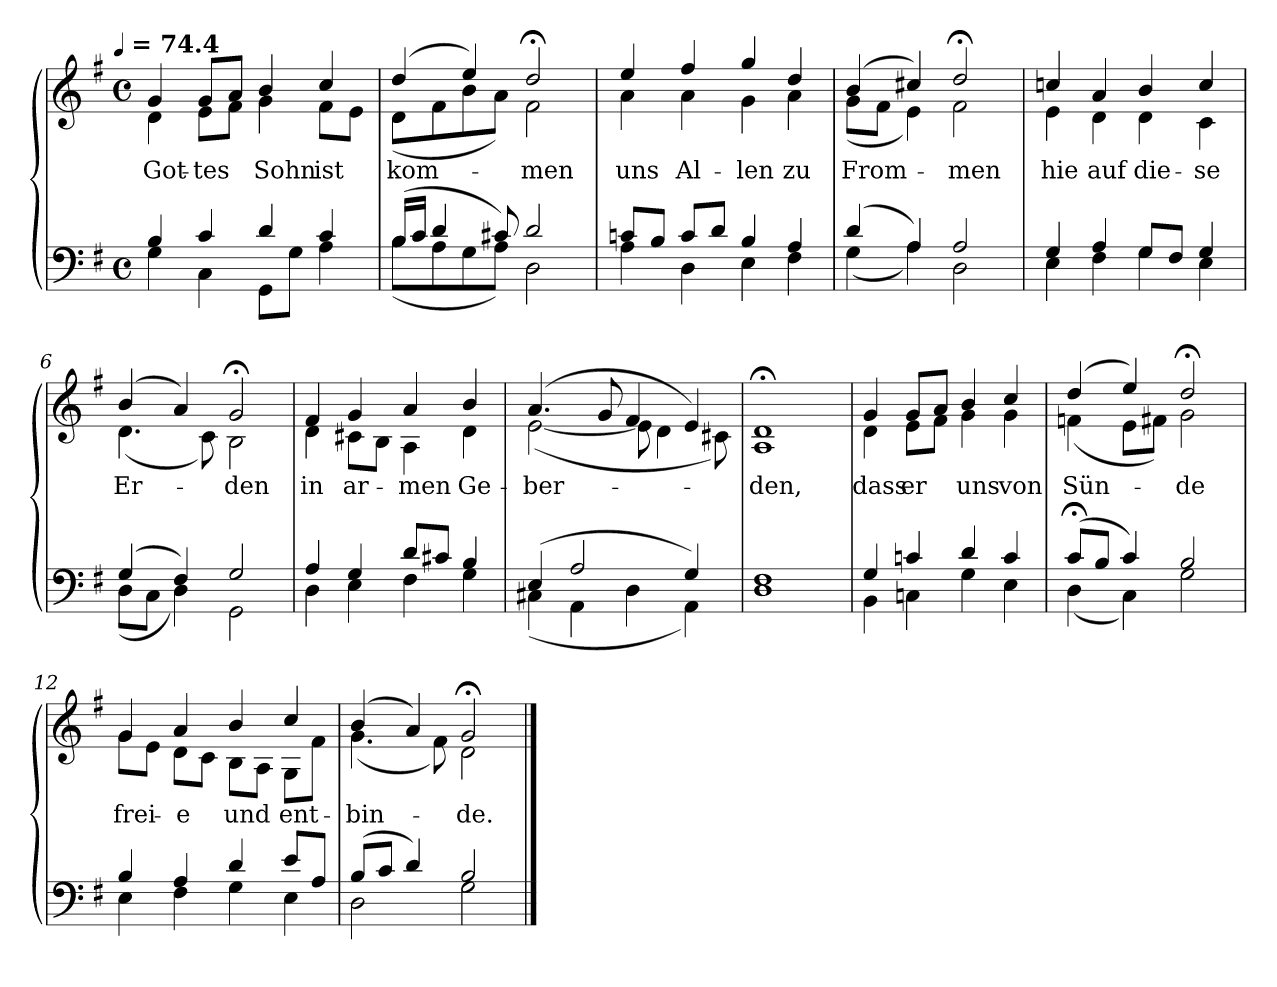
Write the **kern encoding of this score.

**kern	**kern	**text	**dynam
*part1	*part1	*part1	*part1
*staff2	*staff1	*staff1	*staff1/2
*clefF4	*clefG2	*	*
*k[f#]	*k[f#]	*	*
!!LO:TX:omd:t=[quarter] = 74.4
*M4/4	*M4/4	*	*
*met(c)	*met(c)	*	*
*MM74	*MM74	*	*
=1	=1	=1	=1
*^	*^	*	*
4B	4G	4g	4d	Got-	.
4c	4C	8gL	8eL	-tes	.
.	.	8aJ	8f#J	.	.
4d	8GGL	4b	4g	Sohn	.
.	8GJ	.	.	.	.
4c	4A	4cc	8f#L	ist	.
.	.	.	8eJ	.	.
=2	=2	=2	=2	=2	=2
*	*	*MM69	*	*	*
(16BLL	(8BL	(4dd	(8dL	kom-	.
16cJJ	.	.	.	.	.
4d	8A	.	8f#	.	.
.	8G	4ee)	8b	.	.
8c#X)	8AJ)	.	8aJ)	.	.
2d	2D	2dd;<	2f#	-men	.
=3	=3	=3	=3	=3	=3
*	*	*MM72	*	*	*
8cnL	4A	4ee	4a	uns	.
8BJ	.	.	.	.	.
8cL	4D	4ff#	4a	Al-	.
8dJ	.	.	.	.	.
4B	4E	4gg	4g	-len	.
4A	4F#	4dd	4a	zu	.
=4	=4	=4	=4	=4	=4
*	*	*MM70	*	*	*
(4d	(4G	(4b	(8gL	From-	.
.	.	.	8f#J	.	.
4A)	4A)	4cc#X)	4e)	.	.
2A	2D	2dd;<	2f#	-men	.
!!LO:LB:g=z	!!
=5	=5	=5	=5	=5	=5
*	*	*MM72	*	*	*
4G	4E	4ccn	4e	hie	.
4A	4F#	4a	4d	auf	.
8GL	4G	4b	4d	die-	.
8F#J	.	.	.	.	.
4G	4E	4cc	4c	-se	.
=6	=6	=6	=6	=6	=6
*	*	*MM69	*	*	*
(4G	(8DL	(4b	(4.d	Er-	.
.	8CJ	.	.	.	.
4F#)	4D)	4a)	.	.	.
.	.	.	8c)	.	.
2G	2GG	2g;<	2B	-den	.
=7	=7	=7	=7	=7	=7
*	*	*MM73	*	*	*
4A	4D	4f#	4d	in	.
4G	4E	4g	8c#XL	ar-	.
.	.	.	8BJ	.	.
8dL	4F#	4a	4A	-men	.
8c#XJ	.	.	.	.	.
4B	4G	4b	4d	Ge-	.
=8	=8	=8	=8	=8	=8
*	*	*MM72	*	*	*
(4E	(4C#X	(4.a	([2e	-ber-	.
2A	4AA	.	.	.	.
.	.	8g	.	.	.
.	4D	4f#	8e]	.	♩ = 71
.	.	.	4d	.	.
4G)	4AA)	4e)	.	.	♩ = 69.4
.	.	.	8c#X)	.	.
=9	=9	=9	=9	=9	=9
*	*	*MM70	*	*	*
1F#	1D	1d;<	1A	-den,	.
!!LO:LB:g=z	!!
=10	=10	=10	=10	=10	=10
*	*	*MM72	*	*	*
4G	4BB	4g	4d	dass	.
4cn	4Cn	8gL	8eL	er	.
.	.	8aJ	8f#J	.	.
4d	4G	4b	4g	uns	.
4c	4E	4cc	4g	von	.
=11	=11	=11	=11	=11	=11
*	*	*MM69	*	*	*
(8c;<L	(4D	(4dd	(4fn	Sün-	.
8BJ	.	.	.	.	.
4c)	4C)	4ee)	8eL	.	♩ = 66
.	.	.	8f#XJ)	.	.
2B	2G	2dd;<	2g	-de	.
=12	=12	=12	=12	=12	=12
*	*	*MM68	*	*	*
4B	4E	4g	8gL	frei-	.
.	.	.	8eJ	.	.
4A	4F#	4a	8dL	-e	.
.	.	.	8cJ	.	.
4d	4G	4b	8BL	und	♩ = 64.3
.	.	.	8AJ	.	.
8eL	4E	4cc	8GL	ent-	.
8AJ	.	.	8f#J	.	.
=13	=13	=13	=13	=13	=13
*	*	*MM60	*	*	*
(8BL	2D	(4b	(4.g	-bin-	.
8cJ	.	.	.	.	.
4d)	.	4a)	.	.	♩ = 52
.	.	.	8f#)	.	.
2B	2G	2g;<	2d	-de.	.
*v	*v	*	*	*	*
*	*v	*v	*	*
==	==	==	==
*-	*-	*-	*-
